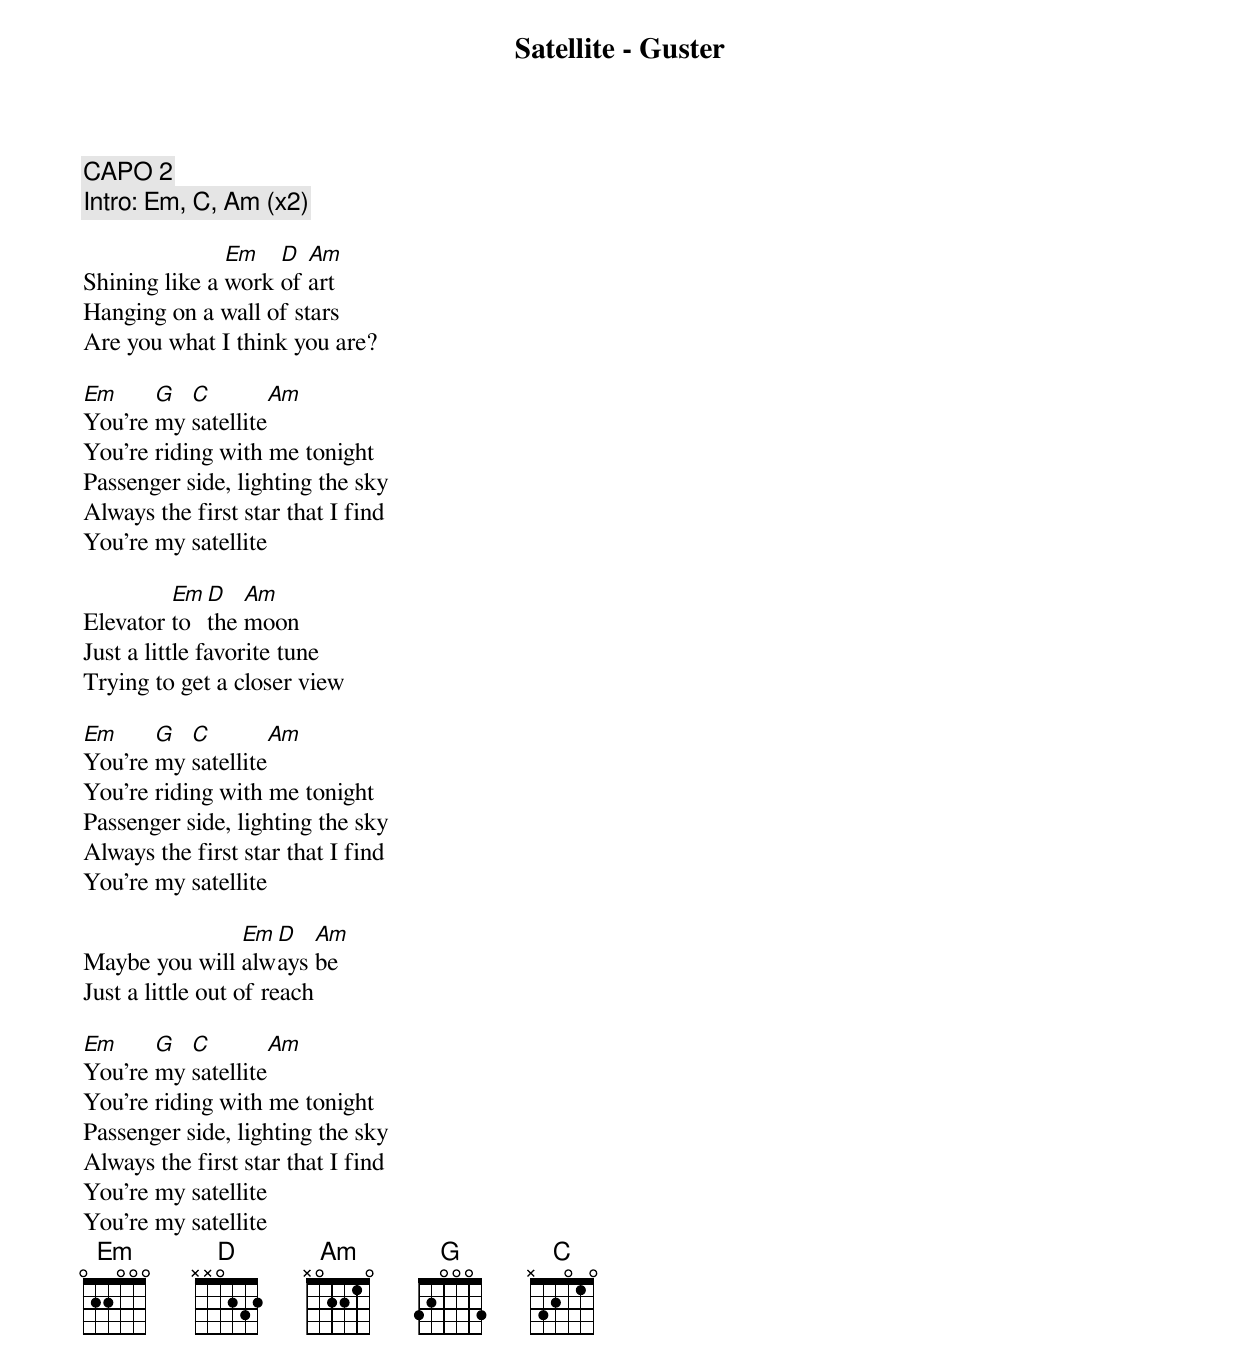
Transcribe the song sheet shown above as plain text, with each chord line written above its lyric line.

Satellite - Guster

CAPO 2
Intro: Em, C, Am (x2)

               Em   D  Am
Shining like a work of art
Hanging on a wall of stars
Are you what I think you are?

Em     G  C        Am
You're my satellite
You're riding with me tonight
Passenger side, lighting the sky
Always the first star that I find
You're my satellite

         Em D   Am
Elevator to the moon
Just a little favorite tune
Trying to get a closer view

Em     G  C         Am
You're my satellite
You're riding with me tonight
Passenger side, lighting the sky
Always the first star that I find
You're my satellite

               Em D   Am
Maybe you will always be
Just a little out of reach

Em     G  C         Am
You're my satellite
You're riding with me tonight
Passenger side, lighting the sky
Always the first star that I find
You're my satellite
You're my satellite
